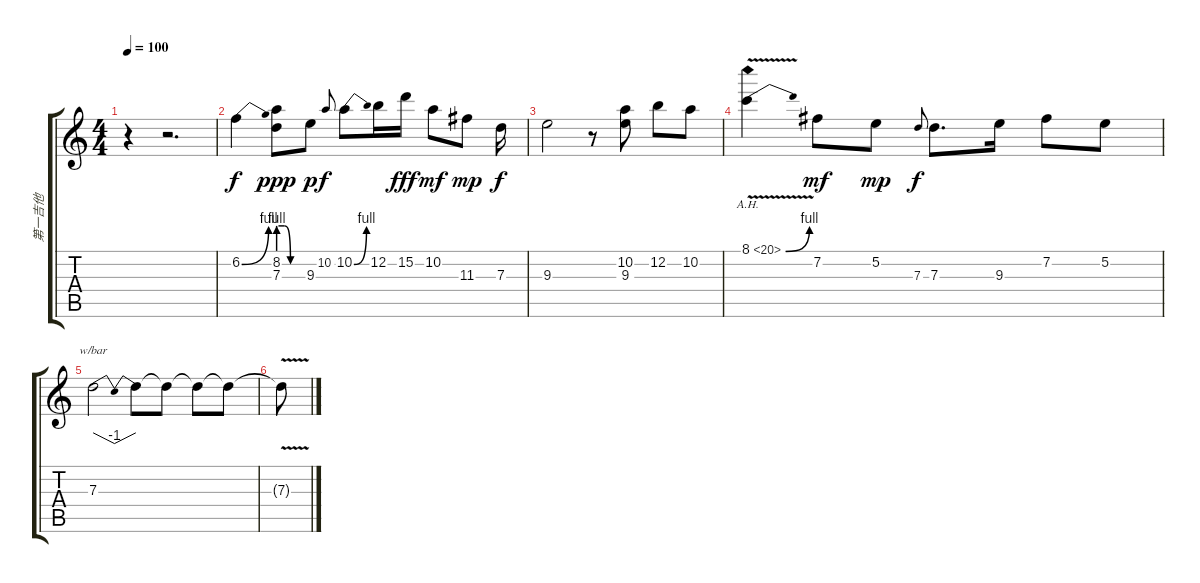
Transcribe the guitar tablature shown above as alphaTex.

\track ("第一吉他" "第一吉他") {instrument electricguitarjazz}
\staff {score tabs}
\tuning (E4 B3 G3 D3 A2 E2) {hide}
\ts (4 4)
\tempo 100
\clef g2
\ks c
r.4{dy f instrument electricguitarjazz} r.2{d} |
6.2{be (bend 0 0 60 4)}.4{balance 4} (8.2{be (custom 0 4 15 4 30 0 60 0)} 7.3).8{dy ppp} 9.3.8{dy p} 10.2.8{gr onbeat dy f} 10.2{be (bend 0 0 60 4)}.8 12.2.16 15.2.16{dy fff balance 11} 10.2.8{dy mf} 11.3.8{dy mp} 7.3.16{dy f} |
9.3.2{balance 5} r.8 (10.2 9.3).8{balance 9} 12.2.8 10.2.8 |
8.1{be (bend 0 0 60 4) ah 12 v}.4 7.2.8{txt "" dy mf} 5.2.8{dy mp} 7.3.8{gr onbeat dy f} 7.3.8{d} 9.3.16 7.2.8 5.2.8 |
7.3.2{tbe (dip default 0 0 30 -4 60 0)} 7.3{t}.8 7.3{t}.8 7.3{t}.8 7.3{t}.8 |
7.3{v t}.8
